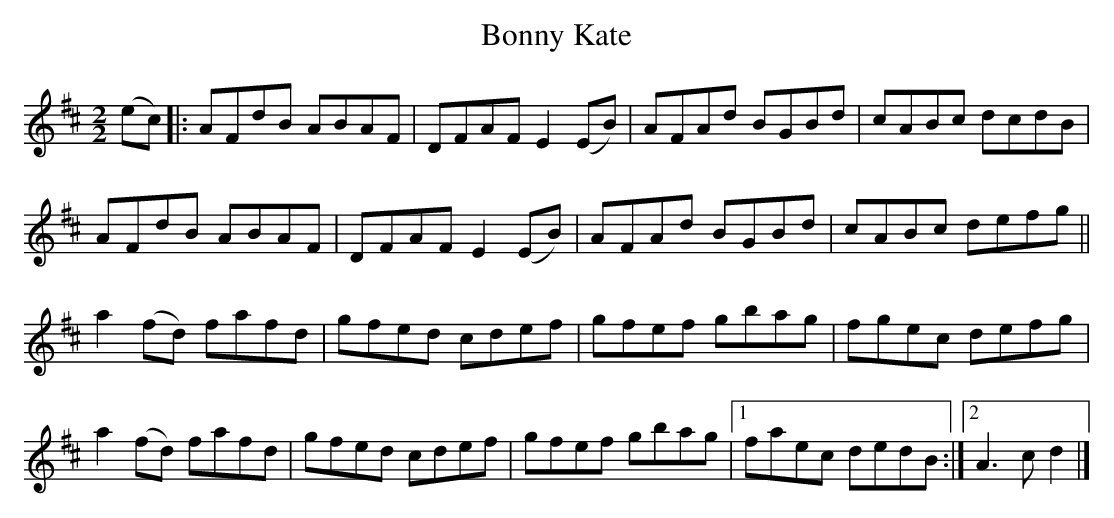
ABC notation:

X:1
T:Bonny Kate
BRENNAN Dec. 2002 (HTTP://WWW.SOSYOURMOM.COM)
M:2/2
L:1/8
K:D
(ec)|:AFdB ABAF|DFAF E2(EB)|AFAd BGBd|cABc dcdB|
AFdB ABAF|DFAF E2(EB)|AFAd BGBd|cABc defg||
a2(fd) fafd|gfed cdef|gfef gbag|fgec defg|
a2(fd) fafd|gfed cdef|gfef gbag|[1faec dedB:|[2A3c d2|]
